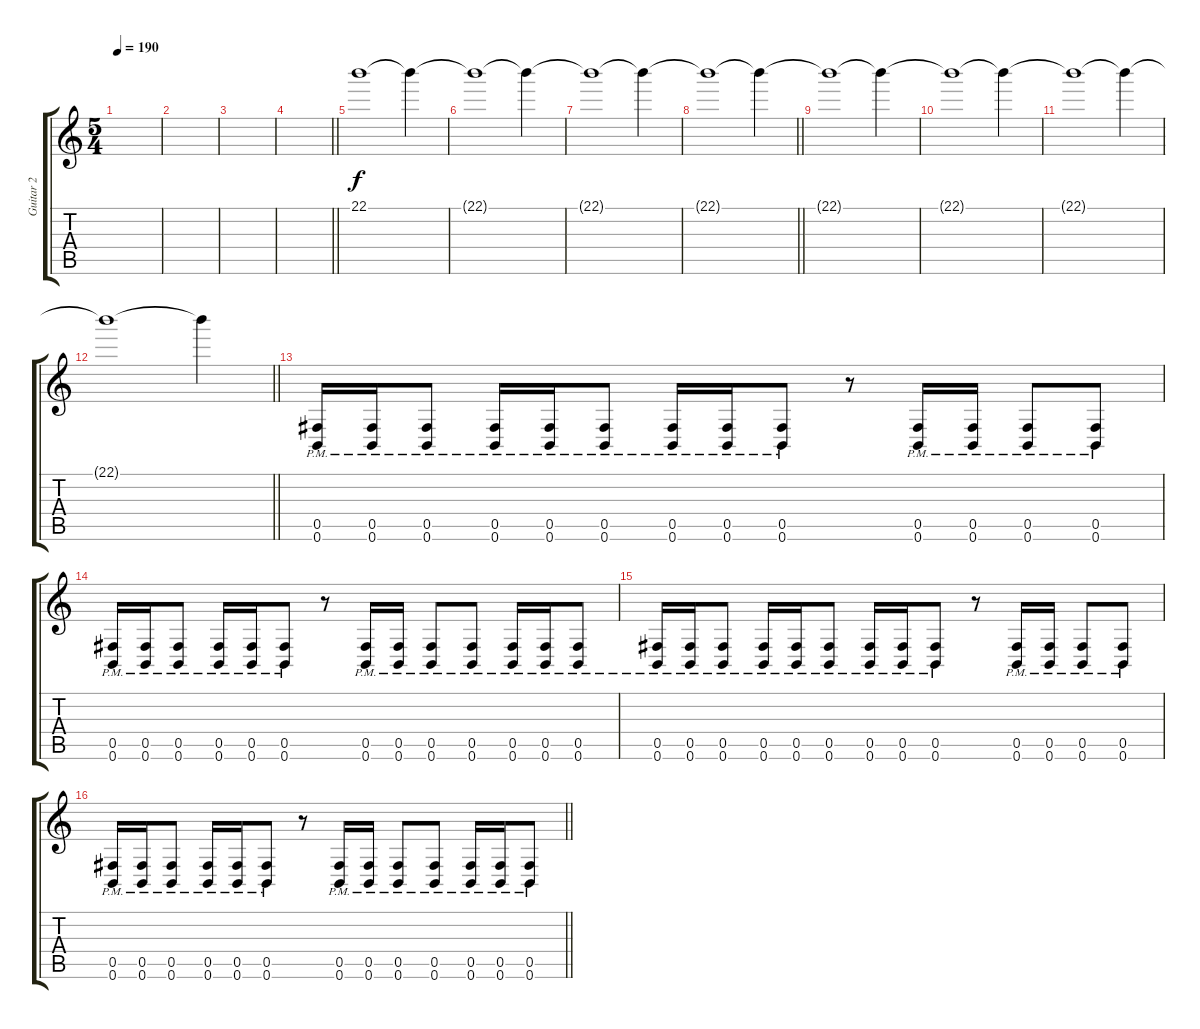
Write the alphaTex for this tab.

\track ("Guitar 2" "Guitar 2") {instrument distortionguitar}
\staff {score tabs}
\tuning (Db4 Ab3 E3 B2 Gb2 B1) {hide}
\ts (5 4)
\tempo 190
\clef g2
\ks c
|
|
|
\barLineRight lightlight
|
22.1.1{volume 0} 22.1{t}.4{volume 6} |
22.1{t}.1 22.1{t}.4 |
22.1{t}.1 22.1{t}.4 |
\barLineRight lightlight
22.1{t}.1 22.1{t}.4 |
22.1{t}.1 22.1{t}.4{volume 13} |
22.1{t}.1 22.1{t}.4 |
22.1{t}.1 22.1{t}.4 |
\barLineRight lightlight
22.1{t}.1 22.1{t}.4 |
(0.5{pm} 0.6{pm}).16 (0.5{pm} 0.6{pm}).16 (0.5{pm} 0.6{pm}).8 (0.5{pm} 0.6{pm}).16 (0.5{pm} 0.6{pm}).16 (0.5{pm} 0.6{pm}).8 (0.5{pm} 0.6{pm}).16 (0.5{pm} 0.6{pm}).16 (0.5{pm} 0.6{pm}).8 r.8 (0.5{pm} 0.6{pm}).16 (0.5{pm} 0.6{pm}).16 (0.5{pm} 0.6{pm}).8 (0.5{pm} 0.6{pm}).8 |
(0.5{pm} 0.6{pm}).16 (0.5{pm} 0.6{pm}).16 (0.5{pm} 0.6{pm}).8 (0.5{pm} 0.6{pm}).16 (0.5{pm} 0.6{pm}).16 (0.5{pm} 0.6{pm}).8 r.8 (0.5{pm} 0.6{pm}).16 (0.5{pm} 0.6{pm}).16 (0.5{pm} 0.6{pm}).8 (0.5{pm} 0.6{pm}).8 (0.5{pm} 0.6{pm}).16 (0.5{pm} 0.6{pm}).16 (0.5{pm} 0.6{pm}).8 |
(0.5{pm} 0.6{pm}).16 (0.5{pm} 0.6{pm}).16 (0.5{pm} 0.6{pm}).8 (0.5{pm} 0.6{pm}).16 (0.5{pm} 0.6{pm}).16 (0.5{pm} 0.6{pm}).8 (0.5{pm} 0.6{pm}).16 (0.5{pm} 0.6{pm}).16 (0.5{pm} 0.6{pm}).8 r.8 (0.5{pm} 0.6{pm}).16 (0.5{pm} 0.6{pm}).16 (0.5{pm} 0.6{pm}).8 (0.5{pm} 0.6{pm}).8 |
\barLineRight lightlight
(0.5{pm} 0.6{pm}).16 (0.5{pm} 0.6{pm}).16 (0.5{pm} 0.6{pm}).8 (0.5{pm} 0.6{pm}).16 (0.5{pm} 0.6{pm}).16 (0.5{pm} 0.6{pm}).8 r.8 (0.5{pm} 0.6{pm}).16 (0.5{pm} 0.6{pm}).16 (0.5{pm} 0.6{pm}).8 (0.5{pm} 0.6{pm}).8 (0.5{pm} 0.6{pm}).16 (0.5{pm} 0.6{pm}).16 (0.5{pm} 0.6{pm}).8
